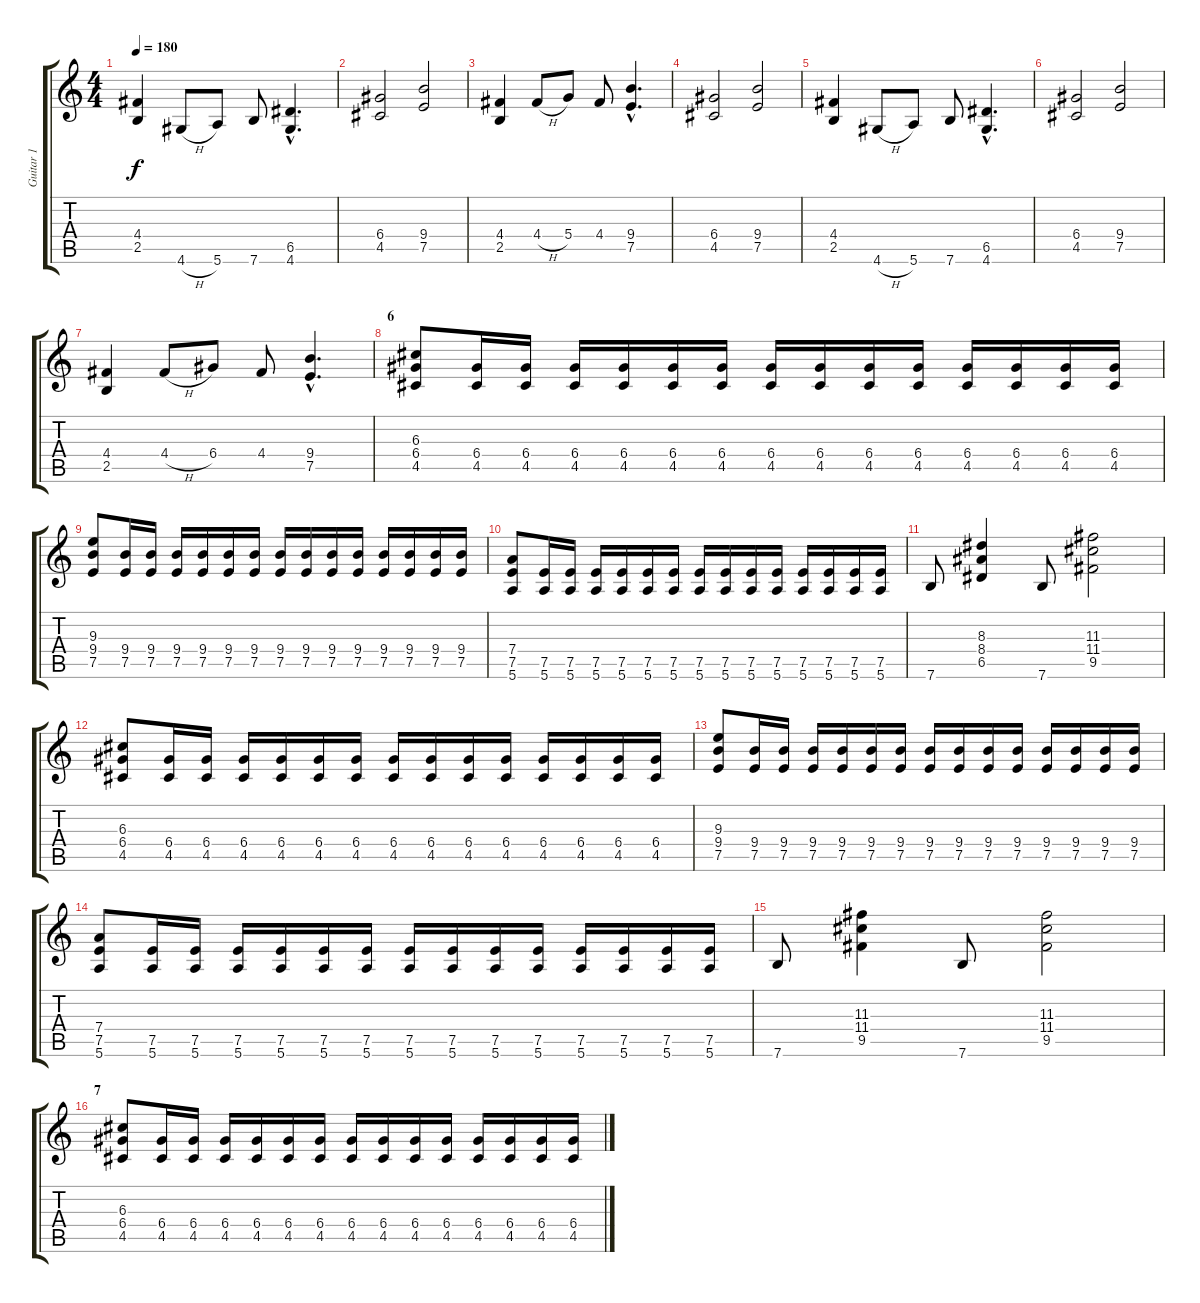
\track ("Guitar 1" "Guitar 1") {instrument overdrivenguitar}
\staff {score tabs}
\tuning (E4 B3 G3 D3 A2 E2) {hide}
\ts (4 4)
\tempo 180
\clef g2
\ks c
(4.4 2.5).4{dy f} 4.6{h}.8 5.6.8 7.6.8 (6.5{hac} 4.6{hac}).4{d} |
(6.4 4.5).2 (9.4 7.5).2 |
(4.4 2.5).4 4.4{h}.8 5.4.8 4.4.8 (9.4{hac} 7.5{hac}).4{d} |
(6.4 4.5).2 (9.4 7.5).2 |
(4.4 2.5).4 4.6{h}.8 5.6.8 7.6.8 (6.5{hac} 4.6{hac}).4{d} |
(6.4 4.5).2 (9.4 7.5).2 |
(4.4 2.5).4 4.4{h}.8 6.4.8 4.4.8 (9.4{hac} 7.5{hac}).4{d} |
\section ("" "6")
(6.3 6.4 4.5).8 (6.4 4.5).16 (6.4 4.5).16 (6.4 4.5).16 (6.4 4.5).16 (6.4 4.5).16 (6.4 4.5).16 (6.4 4.5).16 (6.4 4.5).16 (6.4 4.5).16 (6.4 4.5).16 (6.4 4.5).16 (6.4 4.5).16 (6.4 4.5).16 (6.4 4.5).16 |
(9.3 9.4 7.5).8 (9.4 7.5).16 (9.4 7.5).16 (9.4 7.5).16 (9.4 7.5).16 (9.4 7.5).16 (9.4 7.5).16 (9.4 7.5).16 (9.4 7.5).16 (9.4 7.5).16 (9.4 7.5).16 (9.4 7.5).16 (9.4 7.5).16 (9.4 7.5).16 (9.4 7.5).16 |
(7.4 7.5 5.6).8 (7.5 5.6).16 (7.5 5.6).16 (7.5 5.6).16 (7.5 5.6).16 (7.5 5.6).16 (7.5 5.6).16 (7.5 5.6).16 (7.5 5.6).16 (7.5 5.6).16 (7.5 5.6).16 (7.5 5.6).16 (7.5 5.6).16 (7.5 5.6).16 (7.5 5.6).16 |
7.6.8 (8.3 8.4 6.5).4 7.6.8 (11.3 11.4 9.5).2 |
(6.3 6.4 4.5).8 (6.4 4.5).16 (6.4 4.5).16 (6.4 4.5).16 (6.4 4.5).16 (6.4 4.5).16 (6.4 4.5).16 (6.4 4.5).16 (6.4 4.5).16 (6.4 4.5).16 (6.4 4.5).16 (6.4 4.5).16 (6.4 4.5).16 (6.4 4.5).16 (6.4 4.5).16 |
(9.3 9.4 7.5).8 (9.4 7.5).16 (9.4 7.5).16 (9.4 7.5).16 (9.4 7.5).16 (9.4 7.5).16 (9.4 7.5).16 (9.4 7.5).16 (9.4 7.5).16 (9.4 7.5).16 (9.4 7.5).16 (9.4 7.5).16 (9.4 7.5).16 (9.4 7.5).16 (9.4 7.5).16 |
(7.4 7.5 5.6).8 (7.5 5.6).16 (7.5 5.6).16 (7.5 5.6).16 (7.5 5.6).16 (7.5 5.6).16 (7.5 5.6).16 (7.5 5.6).16 (7.5 5.6).16 (7.5 5.6).16 (7.5 5.6).16 (7.5 5.6).16 (7.5 5.6).16 (7.5 5.6).16 (7.5 5.6).16 |
7.6.8 (11.3 11.4 9.5).4 7.6.8 (11.3 11.4 9.5).2 |
\section ("" "7")
(6.3 6.4 4.5).8 (6.4 4.5).16 (6.4 4.5).16 (6.4 4.5).16 (6.4 4.5).16 (6.4 4.5).16 (6.4 4.5).16 (6.4 4.5).16 (6.4 4.5).16 (6.4 4.5).16 (6.4 4.5).16 (6.4 4.5).16 (6.4 4.5).16 (6.4 4.5).16 (6.4 4.5).16
